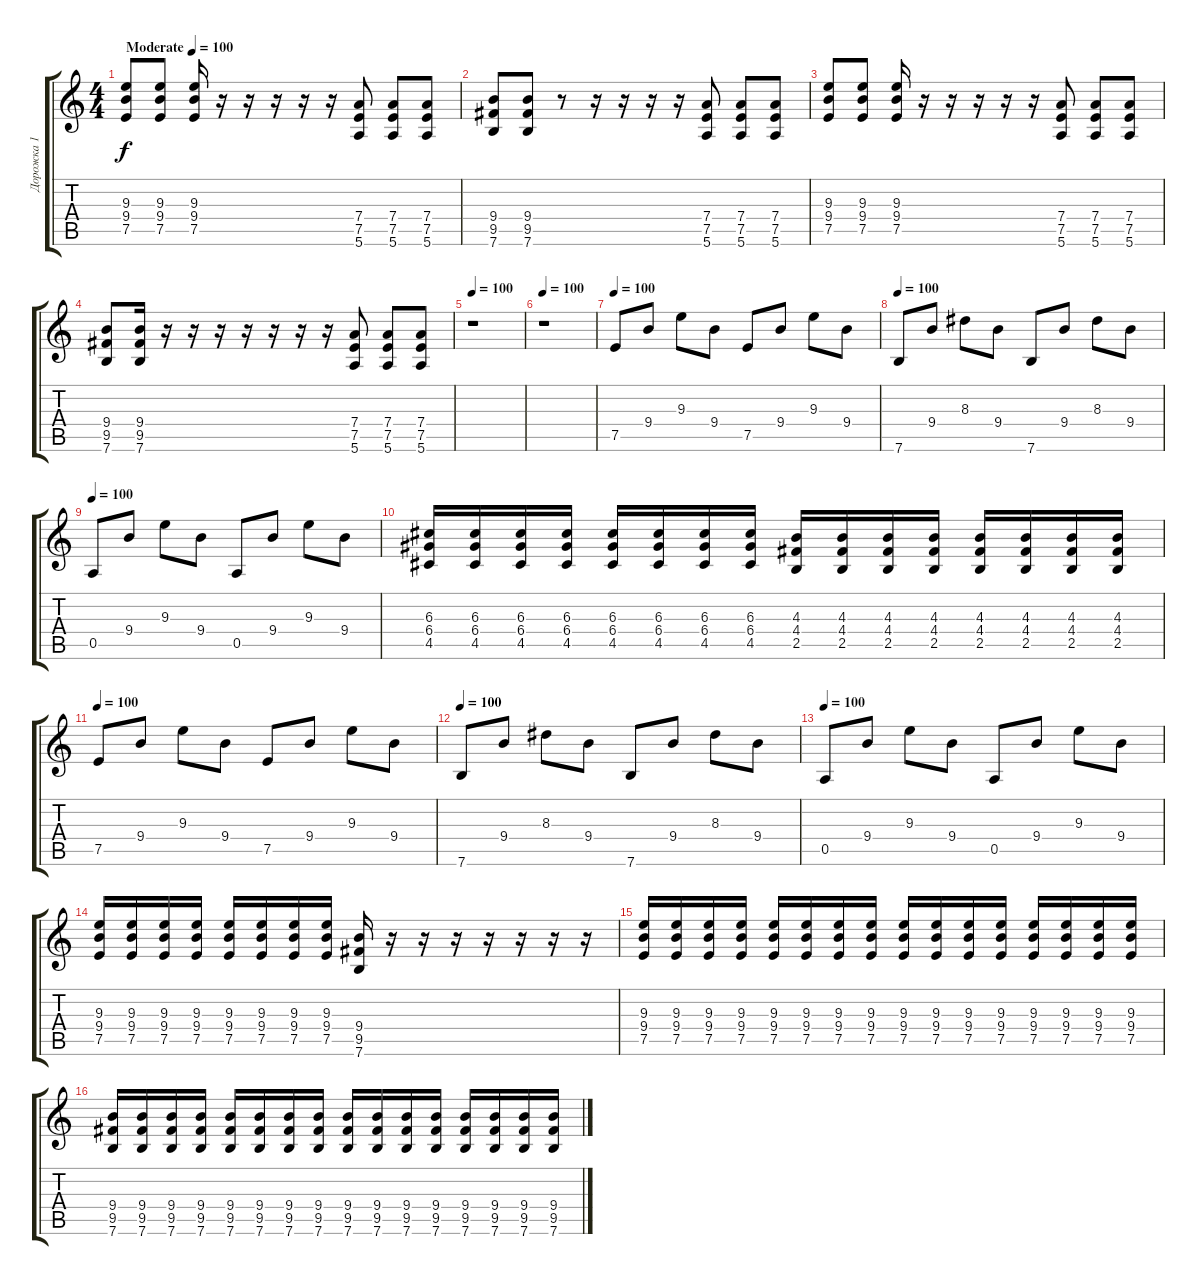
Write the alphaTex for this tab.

\track ("Дорожка 1" "Дорожка 1") {instrument distortionguitar}
\staff {score tabs}
\tuning (E4 B3 G3 D3 A2 E2) {hide}
\ts (4 4)
\tempo (100 "Moderate")
\clef g2
\ks c
(9.3 9.4 7.5).8{dy f instrument distortionguitar} (9.3 9.4 7.5).8 (9.3 9.4 7.5).16 r.16 r.16 r.16 r.16 r.16 (7.4 7.5 5.6).8 (7.4 7.5 5.6).8 (7.4 7.5 5.6).8 |
(9.4 9.5 7.6).8 (9.4 9.5 7.6).8 r.8 r.16 r.16 r.16 r.16 (7.4 7.5 5.6).8 (7.4 7.5 5.6).8 (7.4 7.5 5.6).8 |
(9.3 9.4 7.5).8 (9.3 9.4 7.5).8 (9.3 9.4 7.5).16 r.16 r.16 r.16 r.16 r.16 (7.4 7.5 5.6).8 (7.4 7.5 5.6).8 (7.4 7.5 5.6).8 |
(9.4 9.5 7.6).8 (9.4 9.5 7.6).16 r.16 r.16 r.16 r.16 r.16 r.16 r.16 (7.4 7.5 5.6).8 (7.4 7.5 5.6).8 (7.4 7.5 5.6).8 |
\tempo 100
r.1 |
\tempo 100
r.1 |
\tempo 100
7.5.8{volume 10 instrument acousticguitarsteel} 9.4.8 9.3.8 9.4.8 7.5.8 9.4.8 9.3.8 9.4.8 |
\tempo 100
7.6.8 9.4.8 8.3.8 9.4.8 7.6.8 9.4.8 8.3.8 9.4.8 |
\tempo 100
0.5.8 9.4.8 9.3.8 9.4.8 0.5.8 9.4.8 9.3.8 9.4.8 |
(6.3 6.4 4.5).16{instrument distortionguitar} (6.3 6.4 4.5).16 (6.3 6.4 4.5).16 (6.3 6.4 4.5).16 (6.3 6.4 4.5).16 (6.3 6.4 4.5).16 (6.3 6.4 4.5).16 (6.3 6.4 4.5).16 (4.3 4.4 2.5).16 (4.3 4.4 2.5).16 (4.3 4.4 2.5).16 (4.3 4.4 2.5).16 (4.3 4.4 2.5).16 (4.3 4.4 2.5).16 (4.3 4.4 2.5).16 (4.3 4.4 2.5).16 |
\tempo 100
7.5.8{volume 10 instrument acousticguitarsteel} 9.4.8 9.3.8 9.4.8 7.5.8 9.4.8 9.3.8 9.4.8 |
\tempo 100
7.6.8 9.4.8 8.3.8 9.4.8 7.6.8 9.4.8 8.3.8 9.4.8 |
\tempo 100
0.5.8 9.4.8 9.3.8 9.4.8 0.5.8 9.4.8 9.3.8 9.4.8 |
(9.3 9.4 7.5).16{volume 12 instrument distortionguitar} (9.3 9.4 7.5).16 (9.3 9.4 7.5).16 (9.3 9.4 7.5).16 (9.3 9.4 7.5).16 (9.3 9.4 7.5).16 (9.3 9.4 7.5).16 (9.3 9.4 7.5).16 (9.4 9.5 7.6).16 r.16 r.16 r.16 r.16 r.16 r.16 r.16 |
(9.3 9.4 7.5).16 (9.3 9.4 7.5).16 (9.3 9.4 7.5).16 (9.3 9.4 7.5).16 (9.3 9.4 7.5).16 (9.3 9.4 7.5).16 (9.3 9.4 7.5).16 (9.3 9.4 7.5).16 (9.3 9.4 7.5).16 (9.3 9.4 7.5).16 (9.3 9.4 7.5).16 (9.3 9.4 7.5).16 (9.3 9.4 7.5).16 (9.3 9.4 7.5).16 (9.3 9.4 7.5).16 (9.3 9.4 7.5).16 |
(9.4 9.5 7.6).16 (9.4 9.5 7.6).16 (9.4 9.5 7.6).16 (9.4 9.5 7.6).16 (9.4 9.5 7.6).16 (9.4 9.5 7.6).16 (9.4 9.5 7.6).16 (9.4 9.5 7.6).16 (9.4 9.5 7.6).16 (9.4 9.5 7.6).16 (9.4 9.5 7.6).16 (9.4 9.5 7.6).16 (9.4 9.5 7.6).16 (9.4 9.5 7.6).16 (9.4 9.5 7.6).16 (9.4 9.5 7.6).16
